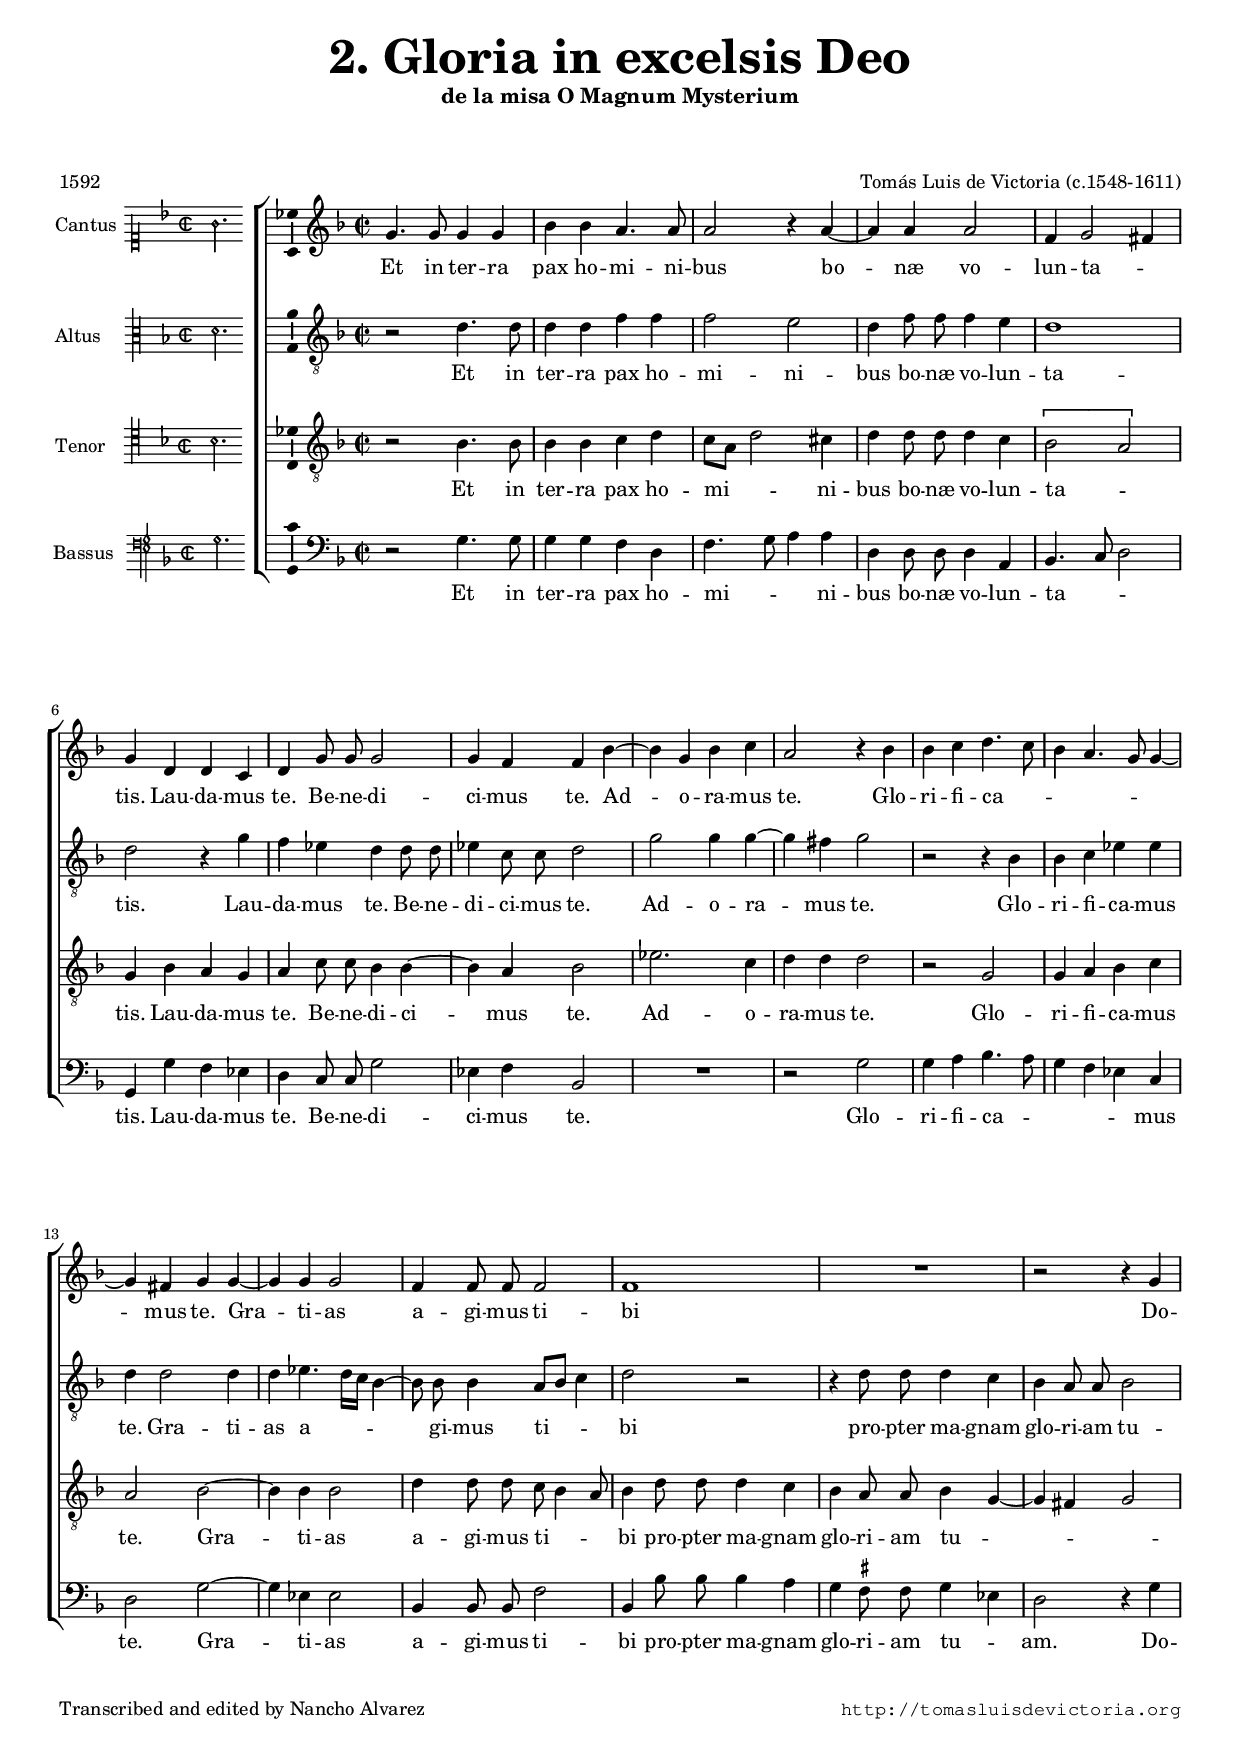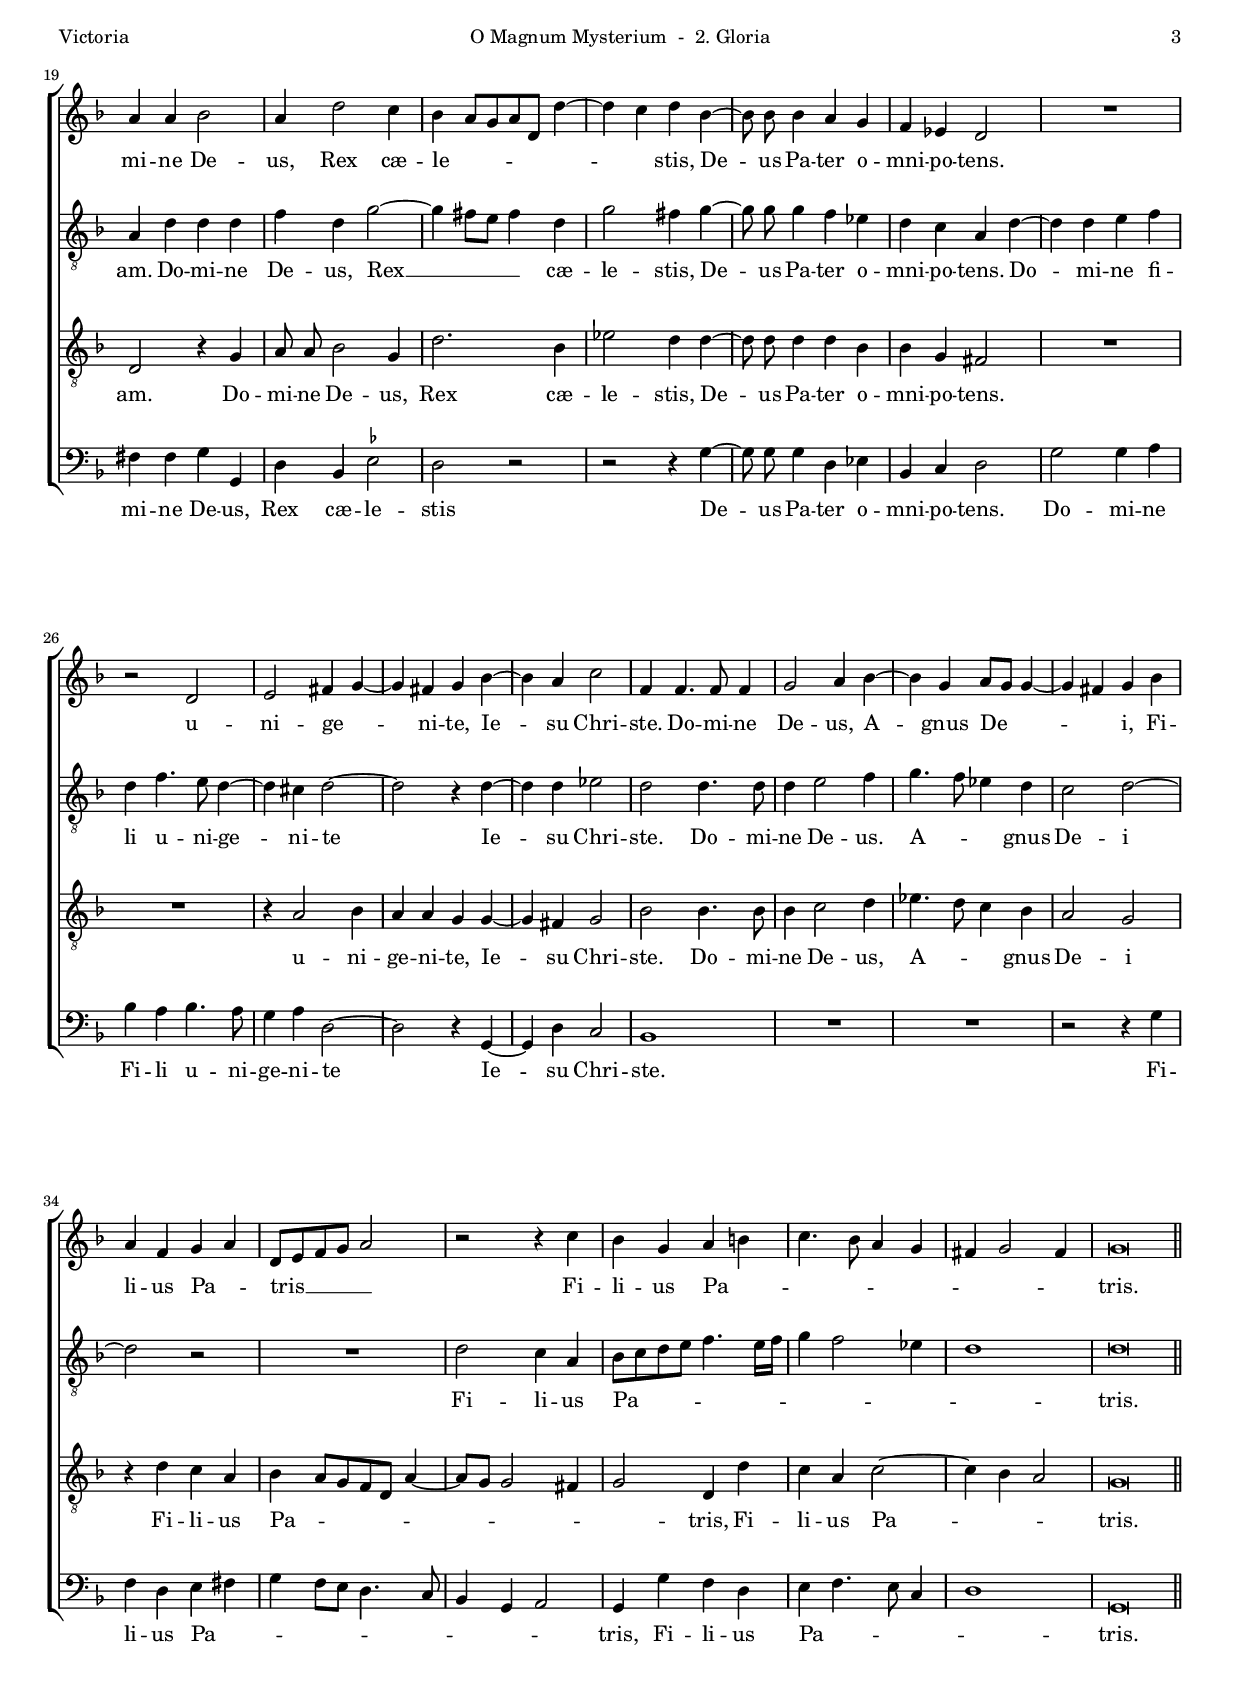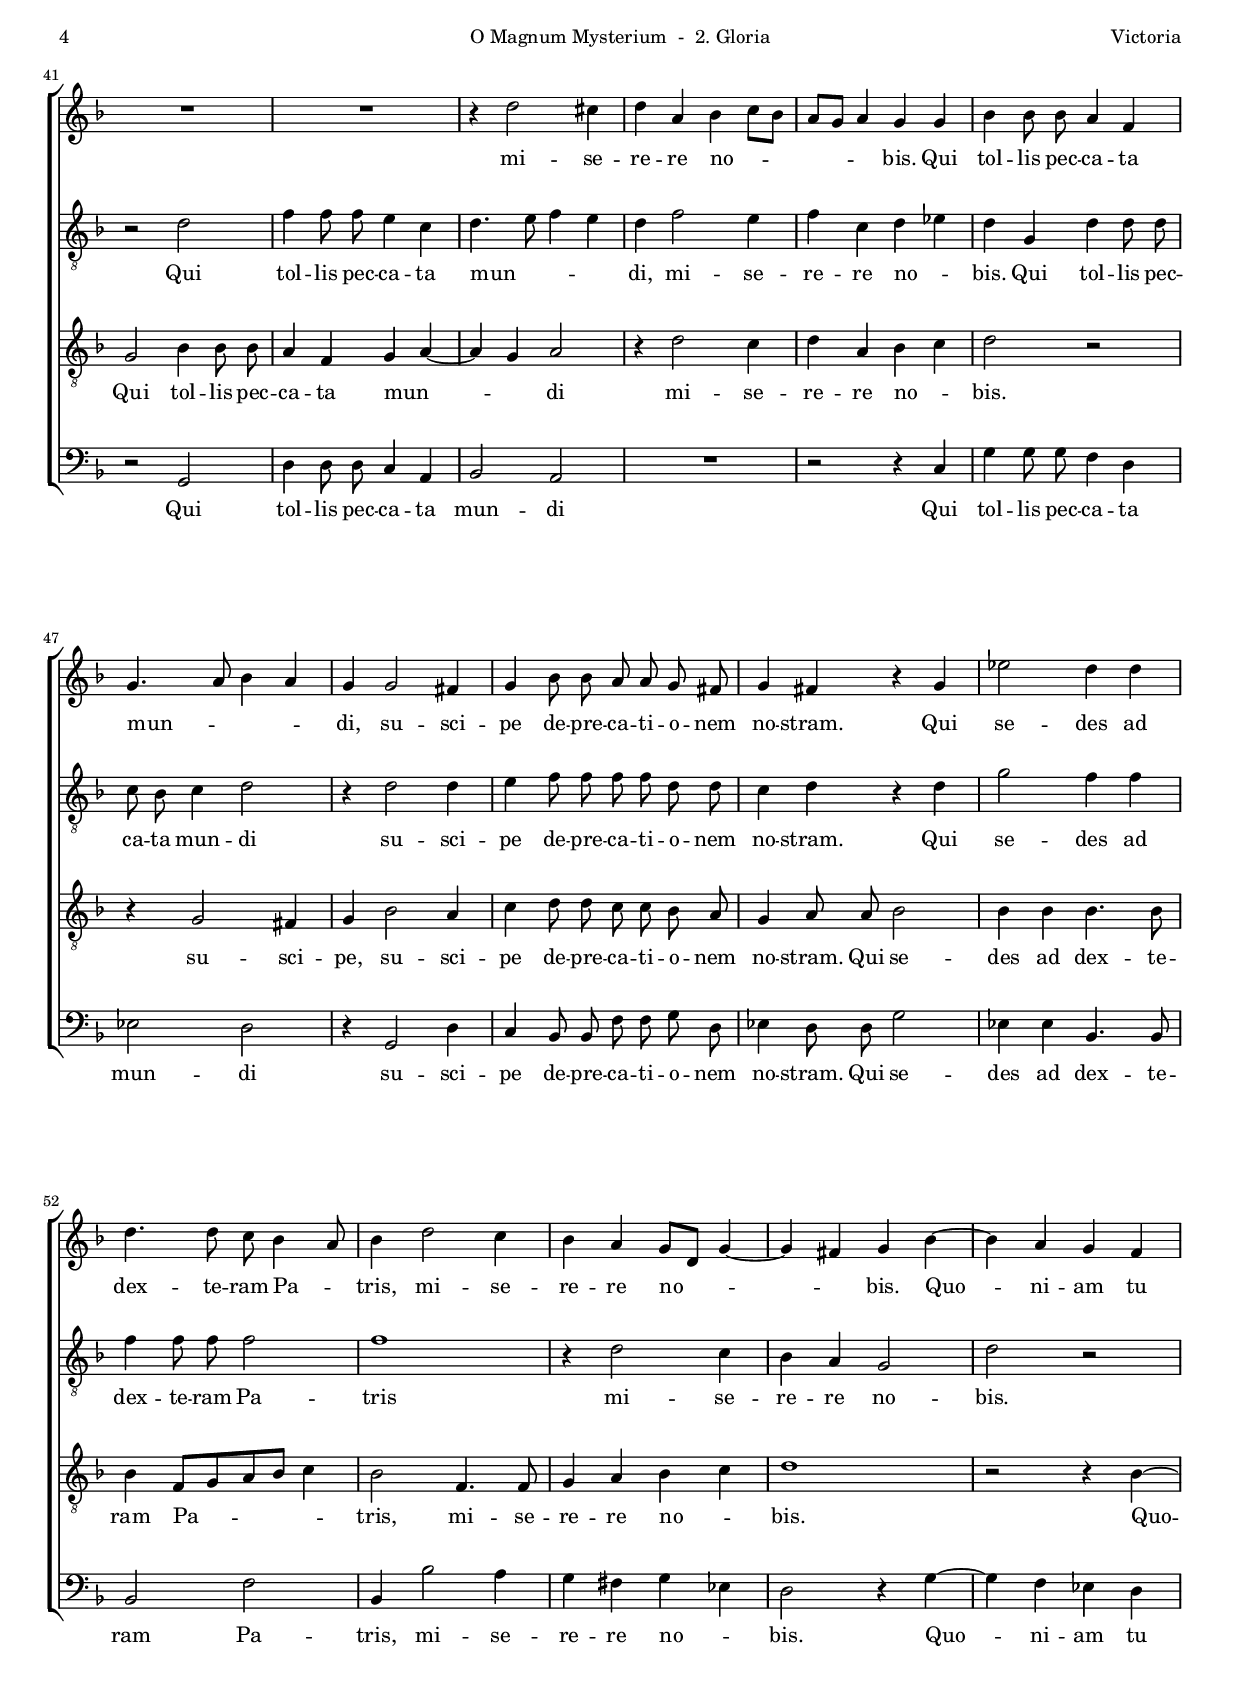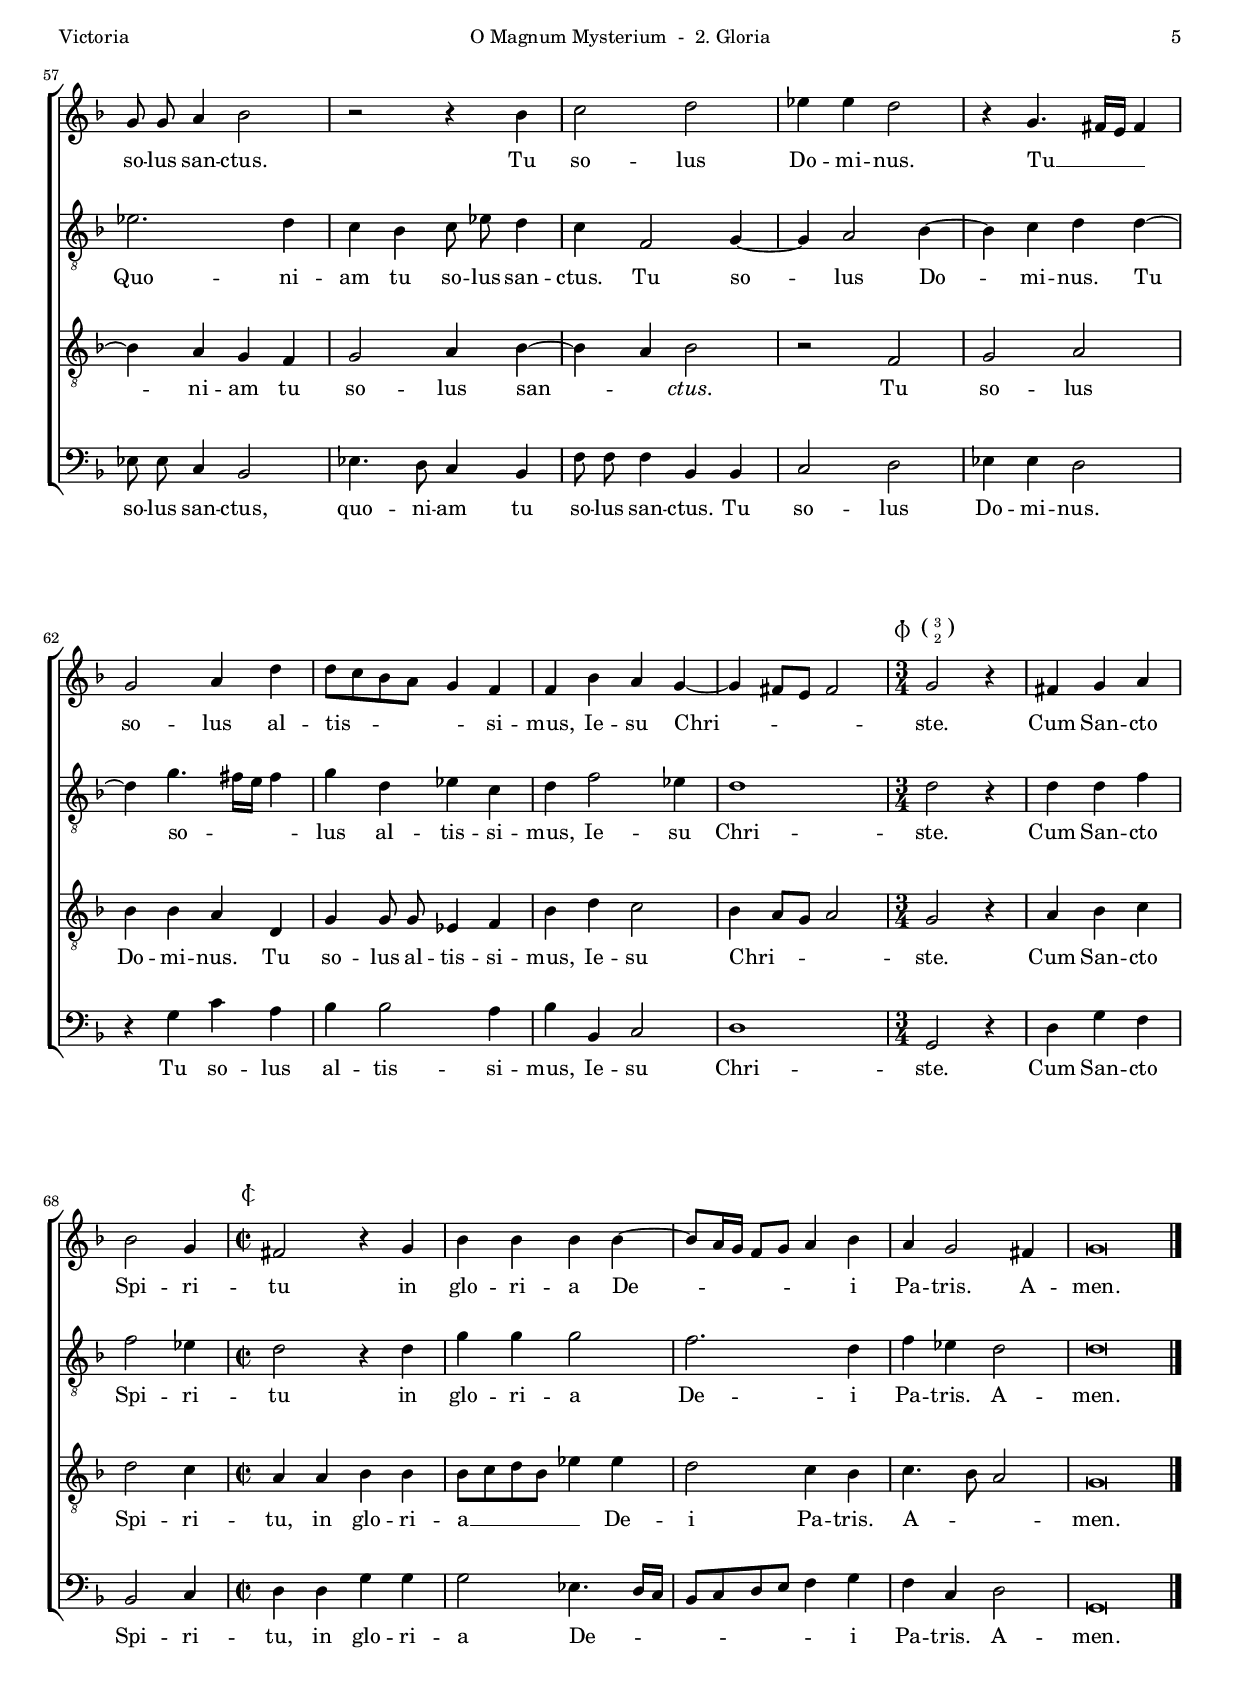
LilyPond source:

\version "2.18.0"

#(set-default-paper-size "a4")
#(set-global-staff-size 16.4)
#(ly:set-option 'point-and-click #f)
%mobile -s15.5 -i3.2

italicas=\override LyricText.font-shape = #'italic
rectas=\override LyricText.font-shape = #'upright
ss=\once \set suggestAccidentals = ##t
incipitwidth = 20

htitle="O Magnum Mysterium  -  2. Gloria"
hcomposer="Victoria"

\header {
	title=\markup{\fontsize #4 "2. Gloria in excelsis Deo"}
	subtitle="de la misa O Magnum Mysterium"
	subsubtitle=\markup{\vspace #2 }
	composer="Tomás Luis de Victoria (c.1548-1611)"
        pdfauthor=\composer
	%opus="(-)"
	poet="1592"
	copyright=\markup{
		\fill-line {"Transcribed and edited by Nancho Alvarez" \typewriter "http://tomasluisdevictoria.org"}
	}
%	tagline=""
}


global={\key d \minor \time 2/2 \skip 1*40 \bar "||" \pageBreak
		\skip 1*25 \time 3/4 \skip 4*3*3 \time 2/2
		\skip 1*5 \bar "|."
}

cantus={
	\set Staff.autoBeaming = ##f
	g'4. g'8 g'4 g' |
	bes' bes' a'4. a'8 |
	a'2 r4 a' ~ |
	a' a' a'2 |
%5
	f'4 g'2 fis'4 |
	g' d' d' c' |
	d' g'8 g' g'2 |
	g'4 f' f' bes' ~ |
	bes' g' bes' c'' |
%10
	a'2 r4 bes' |
	bes' c'' d''4. c''8 |
	bes'4 a'4. g'8 g'4 ~ |
	g' fis' g' g' ~ |
	g' g' g'2 |
%15
	f'4 f'8 f' f'2 |
	f'1 |
	R1*4/4 |
	r2 r4 g' |
	a' a' bes'2 |
%20
	a'4 d''2 c''4 |
	bes'  a'8[ g' a' d'] d''4 ~ |
	d'' c'' d'' bes' ~ |
	bes'8 bes' bes'4 a' g' |
	f' ees' d'2 |
%25
	R1*4/4 |
	r2 d' |
	e' fis'4 g' ~ |
	g' fis' g' bes' ~ |
	bes' a' c''2 |
%30
	f'4 f'4. f'8 f'4 |
	g'2 a'4 bes' ~ |
	bes' g'  a'8[ g'] g'4 ~ |
	g' fis' g' bes' |
	a' f' g' a' |
%35
	 d'8[ e' f' g'] a'2 |
	r r4 c'' |
	bes' g' a' b' |
	c''4. bes'8 a'4 g' |
	fis' g'2 fis'4 |
%40
	g'\breve*1/2 |
	R1*4/4 |
	R1*4/4 |
	r4 d''2 cis''4 |
	d'' a' bes'  c''8[ bes'] |
%45
	 a'[ g'] a'4 g' g' |
	bes' bes'8 bes' a'4 f' |
	g'4. a'8 bes'4 a' |
	g' g'2 fis'4 |
	g' bes'8 bes' a' a' g' fis' |
%50
	g'4 fis' r g' |
	ees''2 d''4 d'' |
	d''4. d''8 c'' bes'4 a'8 |
	bes'4 d''2 c''4 |
	bes' a'  g'8[ d'] g'4 ~ |
%55
	g' fis' g' bes' ~ |
	bes' a' g' f' |
	g'8 g' a'4 bes'2 |
	r r4 bes' |
	c''2 d'' |
%60
	ees''4 ees'' d''2 |
	r4 g'4.  fis'16[ e'] fis'4 |
	g'2 a'4 d'' |
	 d''8[ c'' bes' a'] g'4 f' |
	f' bes' a' g' ~ |
%65
	g'  fis'8[ e'] fis'2 |
	\once \override TextScript.X-offset = #-3.7
        \once \override TextScript.padding = #2
        s4*0^\markup{\raise #.5 \musicglyph #"timesig.mensural34" \larger \larger " (" \smaller \smaller \smaller \column {\raise #.9 3 \raise #1.2 2} \larger \larger ")"}
	g'2 r4 |
	fis'4 g' a' |
	bes'2 g'4 |
	 \once \override TextScript.X-offset = #-3.7
        \once \override TextScript.padding = #2
        s4*0^\markup{\raise #.5 \musicglyph #"timesig.mensural22"}
	fis'2 r4 g' |
%70
	bes' bes' bes' bes' ~ |
	 bes'8[ a'16 g']  f'8[ g'] a'4 bes' |
	a' g'2 fis'4 |
	g'\breve*1/2
}

altus={
	\set Staff.autoBeaming = ##f
	r2 d'4. d'8 |
	d'4 d' f' f' |
	f'2 e' |
	d'4 f'8 f' f'4 e' |
%5
	d'1 |
	d'2 r4 g' |
	f' ees' d' d'8 d' |
	ees'4 c'8 c' d'2 |
	g' g'4 g' ~ |
%10
	g' fis' g'2 |
	r r4 bes |
	bes c' ees' ees' |
	d' d'2 d'4 |
	d' ees'4.  d'16[ c'] bes4 ~ |
%15
	bes8 bes bes4  a8[ bes] c'4 |
	d'2 r |
	r4 d'8 d' d'4 c' |
	bes a8 a bes2 |
	a4 d' d' d' |
%20
	f' d' g'2 ~ |
	g'4  fis'8[ e'] fis'4 d' |
	g'2 fis'4 g' ~ |
	g'8 g' g'4 f' ees' |
	d' c' a d' ~ |
%25
	d' d' e' f' |
	d' f'4. e'8 d'4 ~ |
	d' cis' d'2 ~ |
	d' r4 d' ~ |
	d' d' ees'2 |
%30
	d' d'4. d'8 |
	d'4 e'2 f'4 |
	g'4. f'8 ees'4 d' |
	c'2 d' ~ |
	d' r |
%35
	R1*4/4 |
	d'2 c'4 a |
	 bes8[ c' d' e'] f'4.  e'16[ f'] |
	g'4 f'2 ees'4 |
	d'1 |
%40
	d'\breve*1/2 |
	r2 d' |
	f'4 f'8 f' e'4 c' |
	d'4. e'8 f'4 e' |
	d' f'2 e'4 |
%45
	f' c' d' ees' |
	d' g d' d'8 d' |
	c' bes c'4 d'2 |
	r4 d'2 d'4 |
	e' f'8 f' f' f' d' d' |
%50
	c'4 d' r d' |
	g'2 f'4 f' |
	f' f'8 f' f'2 |
	f'1 |
	r4 d'2 c'4 |
%55
	bes a g2 |
	d' r |
	ees'2. d'4 |
	c' bes c'8 ees' d'4 |
	c' f2 g4 ~ |
%60
	g a2 bes4 ~ |
	bes c' d' d' ~ |
	d' g'4.  fis'16[ e'] fis'4 |
	g' d' ees' c' |
	d' f'2 ees'4 |
%65
	d'1 |
	d'2 r4 |
	d'4 d' f' |
	f'2 ees'4 |
	d'2 r4 d' |
%70
	g' g' g'2 |
	f'2. d'4 |
	f' ees' d'2 |
	d'\breve*1/2
}

tenor={
	\set Staff.autoBeaming = ##f
	r2 bes4. bes8 |
	bes4 bes c' d' |
	 c'8[ a] d'2 cis'4 |
	d' d'8 d' d'4 c' |
%5
	\[bes2 a\] |
	g4 bes a g |
	a c'8 c' bes4 bes ~ |
	bes a bes2 |
	ees'2. c'4 |
%10
	d' d' d'2 |
	r g |
	g4 a bes c' |
	a2 bes ~ |
	bes4 bes bes2 |
%15
	d'4 d'8 d' c' bes4 a8 |
	bes4 d'8 d' d'4 c' |
	bes a8 a bes4 g ~ |
	g fis g2 |
	d r4 g |
%20
	a8 a bes2 g4 |
	d'2. bes4 |
	ees'2 d'4 d' ~ |
	d'8 d' d'4 d' bes |
	bes g fis2 |
%25
	R1*4/4 |
	R1*4/4 |
	r4 a2 bes4 |
	a a g g ~ |
	g fis g2 |
%30
	bes bes4. bes8 |
	bes4 c'2 d'4 |
	ees'4. d'8 c'4 bes |
	a2 g |
	r4 d' c' a |
%35
	bes  a8[ g f d] a4 ~ |
	 a8[ g] g2 fis4 |
	g2 d4 d' |
	c' a c'2 ~ |
	c'4 bes a2 |
%40
	g\breve*1/2 |
	g2 bes4 bes8 bes |
	a4 f g a ~ |
	a g a2 |
	r4 d'2 c'4 |
%45
	d' a bes c' |
	d'2 r |
	r4 g2 fis4 |
	g bes2 a4 |
	c' d'8 d' c' c' bes a |
%50
	g4 a8 a bes2 |
	bes4 bes bes4. bes8 |
	bes4  f8[ g a bes] c'4 |
	bes2 f4. f8 |
	g4 a bes c' |
%55
	d'1 |
	r2 r4 bes ~ |
	bes a g f |
	g2 a4 bes ~ |
	bes a bes2 |
%60
	r f |
	g a |
	bes4 bes a d |
	g g8 g ees4 f |
	bes d' c'2 |
%65
	bes4  a8[ g] a2 |
	g2 r4  |
	a4 bes c' |
	d'2 c'4 |
	a a bes bes |
%70
	 bes8[ c' d' bes] ees'4 ees' |
	d'2 c'4 bes |
	c'4. bes8 a2 |
	g\breve*1/2
}

bassus={
	\set Staff.autoBeaming = ##f
	r2 g4. g8 |
	g4 g f d |
	f4. g8 a4 a |
	d d8 d d4 a, |
%5
	bes,4. c8 d2 |
	g,4 g f ees |
	d c8 c g2 |
	ees4 f bes,2 |
	R1*4/4 |
%10
	r2 g |
	g4 a bes4. a8 |
	g4 f ees c |
	d2 g ~ |
	g4 ees ees2 |
%15
	bes,4 bes,8 bes, f2 |
	bes,4 bes8 bes bes4 a |
	g \ss fis8 fis g4 ees |
	d2 r4 g |
	fis fis g g, |
%20
	d bes, \ss ees2 |
	d r |
	r r4 g ~ |
	g8 g g4 d ees |
	bes, c d2 |
%25
	g g4 a |
	bes a bes4. a8 |
	g4 a d2 ~ |
	d r4 g, ~ |
	g, d c2 |
%30
	bes,1 |
	R1*4/4 |
	R1*4/4 |
	r2 r4 g |
	f d e fis |
%35
	g  f8[ e] d4. c8 |
	bes,4 g, a,2 |
	g,4 g f d |
	e f4. e8 c4 |
	d1 |
%40
	g,\breve*1/2 |
	r2 g, |
	d4 d8 d c4 a, |
	bes,2 a, |
	R1*4/4 |
%45
	r2 r4 c |
	g g8 g f4 d |
	ees2 d |
	r4 g,2 d4 |
	c bes,8 bes, f f g d |
%50
	ees4 d8 d g2 |
	ees4 ees bes,4. bes,8 |
	bes,2 f |
	bes,4 bes2 a4 |
	g fis g ees |
%55
	d2 r4 g ~ |
	g f ees d |
	ees8 ees c4 bes,2 |
	ees4. d8 c4 bes, |
	f8 f f4 bes, bes, |
%60
	c2 d |
	ees4 ees d2 |
	r4 g c' a |
	bes bes2 a4 |
	bes bes, c2 |
%65
	d1 |
	g,2 r4  |
	d4 g f |
	bes,2 c4 |
	d d g g |
%70
	g2 ees4.  d16[ c] |
	 bes,8[ c d e] f4 g |
	f c d2 |
	g,\breve*1/2
}

textocantus=\lyricmode{
Et in ter -- ra pax ho -- mi -- ni -- bus
bo -- _ næ vo -- lun -- ta -- _ tis.
Lau -- da -- mus te.
Be -- ne -- di -- ci -- mus  te.
Ad -- _ o -- ra -- mus te.
Glo -- ri -- fi -- ca -- _ _ _ _ _ _ mus te.
Gra -- _ ti -- as a -- gi -- mus ti -- bi
Do -- mi -- ne De -- us,
Rex cæ -- le -- _ _ _ _ _ _ _ stis,
De -- _ us Pa -- ter o -- mni -- po -- tens.
u -- ni -- ge -- _ _ ni -- te,
Ie -- _ su Chri -- ste.
Do -- mi -- ne De -- us,
A -- _ gnus De -- _ _ _ _ i,
Fi -- li -- us Pa -- _ tris __ _ _ _ _ 
Fi -- li -- us Pa -- _ _ _ _ _ _ _ _ tris.
mi -- se -- re -- re no -- _ _ _ _ _ bis.
Qui tol -- lis pec -- ca -- ta mun -- _ _ _ di,
su -- sci -- pe de -- pre -- ca -- ti -- o -- nem no -- stram.
Qui se -- des ad dex -- te -- ram Pa -- _ tris,
mi -- se -- re -- re no -- _ _ _ _ bis.
Quo -- _ ni -- am tu so -- lus san -- ctus.
Tu so -- lus Do -- mi -- nus.
Tu __ _ _ _ so -- lus al -- tis -- _ _ _ _ si -- mus,
Ie -- su Chri -- _ _ _ _ ste.
Cum San -- cto Spi -- ri -- tu
in glo -- ri -- a De -- _ _ _ _ _ _ i Pa -- tris.
A -- men.

}

textoaltus=\lyricmode{
Et in ter -- ra pax ho -- mi -- ni -- bus bo -- næ vo -- lun -- ta -- tis.
Lau -- da -- mus te.
Be -- ne -- di -- ci -- mus te.
Ad -- o -- ra -- _ mus te.
Glo -- ri -- fi -- ca -- mus te.
Gra -- ti -- as a -- _ _ _ _ gi -- mus ti -- _ _ bi
pro -- pter ma -- gnam glo -- ri -- am tu -- am.
Do -- mi -- ne De -- us,
Rex __ _ _ _ _ cæ -- le -- stis,
De -- _ us Pa -- ter o -- mni -- po -- tens.
Do -- _ mi -- ne fi -- li u -- ni -- ge -- _ ni -- te _
Ie -- _ su Chri -- ste.
Do -- mi -- ne De -- us.
A -- _ _ gnus De -- i _
Fi -- li -- us Pa -- _ _ _ _ _ _ _ _ _ _ tris.
Qui tol -- lis pec -- ca -- ta mun -- _ _ _ di,
mi -- se -- re -- re no -- _ bis.
Qui tol -- lis pec -- ca -- ta mun -- di
su -- sci -- pe de -- pre -- ca -- ti -- o -- nem no -- stram.
Qui se -- des ad dex -- te -- ram Pa -- tris
mi -- se -- re -- re no -- bis.
Quo -- ni -- am tu so -- lus san -- ctus.
Tu so -- _ lus Do -- _ mi -- nus.
Tu _ so -- _ _ _ lus al -- tis -- si -- mus,
Ie -- su Chri -- ste.
Cum San -- cto Spi -- ri -- tu
in glo -- ri -- a De -- i Pa  -- tris.
A -- men.

}

textotenor=\lyricmode{
Et in ter -- ra pax ho -- mi -- _ _ ni -- bus 
bo -- næ vo -- lun -- ta -- _ tis.
Lau -- da -- mus te.
Be -- ne -- di -- ci -- _ mus te.
Ad -- o -- ra -- mus te.
Glo -- ri -- fi -- ca -- mus te.
Gra -- _ ti -- as a -- gi -- mus ti -- _ _ bi
pro -- pter ma -- gnam glo -- ri -- am tu -- _ _ _ _ am.
Do -- mi -- ne De -- us,
Rex cæ -- le -- stis,
De -- _ us Pa -- ter o -- mni -- po -- tens.
u -- ni -- ge -- ni -- te,
Ie -- _ su Chri -- ste.
Do -- mi -- ne De -- us,
A -- _ _ gnus De -- i
Fi -- li -- us Pa -- _ _ _ _ _ _ _ _ _ _ tris,
Fi -- li -- us Pa -- _ _ _ tris.
Qui tol -- lis pec -- ca -- ta mun -- _ _ _ di
mi -- se -- re -- re no -- _ bis.
su -- sci -- pe,
su -- sci -- pe de -- pre -- ca -- ti -- o -- nem 
no -- stram.
Qui  se -- des ad dex -- te -- ram Pa -- _ _ _ _ tris,
mi -- se -- re -- re no -- _ bis.
Quo -- _ ni -- am tu so -- lus san -- _ _ \italicas ctus. \rectas % ctus __ _
Tu so -- lus Do -- mi -- nus.
Tu so -- lus al -- tis -- si -- mus,
Ie -- su Chri -- _ _ _ ste.
Cum San -- cto Spi -- ri -- tu,
in glo -- ri -- a __ _ _ _ _ 
De -- i Pa -- tris.
A -- _ _ men.

}

textobassus=\lyricmode{
Et in  ter -- ra pax ho -- mi -- _ _ ni -- bus 
bo -- næ vo -- lun -- ta -- _ _ tis.
Lau -- da -- mus te.
Be -- ne -- di -- ci -- mus te.
Glo -- ri -- fi -- ca -- _ _ _ _ mus te.
Gra -- _ ti -- as
a -- gi -- mus ti -- bi
pro -- pter ma -- gnam glo -- ri -- am tu -- _ am.
Do -- mi -- ne De -- us,
Rex cæ -- le -- stis
De -- _ us Pa -- ter o -- mni -- po -- tens.
Do -- mi -- ne Fi -- li u -- ni -- ge -- ni -- te _
Ie -- _ su Chri -- ste.
Fi -- li -- us Pa -- _ _ _ _ _ _ _ _ _ tris,
Fi -- li -- us Pa -- _ _ _ _ tris.
Qui tol -- lis pec -- ca -- ta mun -- di
Qui tol -- lis pec -- ca -- ta
mun -- di
su -- sci -- pe de -- pre -- ca -- ti -- o -- nem no -- stram.
Qui  se -- des ad dex -- te -- ram
Pa -- tris,
mi -- se -- re -- re no -- _ bis.
Quo -- _ ni -- am tu so -- lus san -- ctus,
quo -- ni -- am tu so -- lus san -- ctus.
Tu so -- lus Do -- mi -- nus.
Tu so -- lus al -- tis -- si -- mus, 
Ie -- su Chri -- ste.
Cum San -- cto Spi -- ri -- tu,
in glo -- ri -- a De -- _ _ _ _ _ _ _ i
Pa -- tris.
A -- men.
}


incipitcantus=\markup{
	\score{
		{ 
		\set Staff.instrumentName="Cantus "
		\override NoteHead.style = #'neomensural
		\override Rest.style = #'neomensural
		\override Staff.TimeSignature.style = #'neomensural
		\cadenzaOn 
		\clef "petrucci-c1"
		\key f \major
		\time 2/2
		g'2.
		} 
	\layout {
		\context {\Voice
			\remove Ligature_bracket_engraver
			\consists Mensural_ligature_engraver
		}
		line-width=\incipitwidth
		indent = 0
	}
	}
}

incipitaltus=\markup{
	\score{
		{ 
		\set Staff.instrumentName="Altus    "
		\override NoteHead.style = #'neomensural 
		\override Rest.style = #'neomensural
		\override Staff.TimeSignature.style = #'neomensural
		\cadenzaOn 
		\clef "petrucci-c3"
		\key f \major
		\time 2/2
		d'2.
		} 
	\layout {
		\context {\Voice
			\remove Ligature_bracket_engraver
			\consists Mensural_ligature_engraver
		}
		line-width=\incipitwidth
		indent = 0
	}
	}
}


incipittenor=\markup{
	\score{
		{ 
		\set Staff.instrumentName="Tenor   "
		\override NoteHead.style = #'neomensural 
		\override Rest.style = #'neomensural
		\override Staff.TimeSignature.style = #'neomensural
		\cadenzaOn 
		\clef "petrucci-c4"
		\key f \major
		\time 2/2
		bes2.
		} 
	\layout {
		\context {\Voice
			\remove Ligature_bracket_engraver
			\consists Mensural_ligature_engraver
		}
		line-width=\incipitwidth
		indent=0
	}
	}
}

incipitbassus=\markup{
	\score{
		{ 
		\set Staff.instrumentName="Bassus  "
		\override NoteHead.style = #'neomensural 
		\override Rest.style = #'neomensural
		\override Staff.TimeSignature.style = #'neomensural
		\cadenzaOn 
		\clef "petrucci-f4"
		\key f \major
		\time 2/2
		g2.
		} 
	\layout {
		\context {\Voice
			\remove Ligature_bracket_engraver
			\consists Mensural_ligature_engraver
		}
		line-width=\incipitwidth
		indent = 0
	}
	}
}





\score {\transpose c' c'{
\new ChoirStaff<<

	\new Staff <<\global
	\new Voice="v1" {
		\set Staff.instrumentName=\incipitcantus
		\clef "treble"
		\cantus }
	\new Lyrics \lyricsto "v1" {\textocantus }
	>>
	
	\new Staff << \global
	\new Voice="v2" {
		\set Staff.instrumentName=\incipitaltus
		\clef "G_8" 
		\altus}
	\new Lyrics \lyricsto "v2" {\textoaltus }
	>>

	
	\new Staff <<\global
	\new Voice="v3" {
		\set Staff.instrumentName=\incipittenor
		\clef "G_8"
		\tenor }
	\new Lyrics \lyricsto "v3" {\textotenor }
	>>

	\new Staff <<\global
	\new Voice="v4" {
		\set Staff.instrumentName=\incipitbassus
		\clef "bass" 
		\bassus }
	\new Lyrics \lyricsto "v4" {\textobassus }
	>>
	
>>

	}%transpose

\layout{ 
	\context {\Lyrics 
		\override VerticalAxisGroup.staff-affinity = #UP
		\override VerticalAxisGroup.nonstaff-relatedstaff-spacing =
			#'((basic-distance . 0) (minimum-distance . 0) (padding . 1))
		\override LyricText.font-size = #1.2
		\override LyricHyphen.minimum-distance = #0.5
	}
	\context {\Score 
		tempoHideNote = ##t
		\override BarNumber.padding = #2 
	}
	\context {\Voice 
		melismaBusyProperties = #'()
		%autoBeaming = ##f
	}
	\context {\Staff 
                %\RemoveEmptyStaves
                %\override VerticalAxisGroup.remove-first = ##t
		\override VerticalAxisGroup.staff-staff-spacing =
			#'((basic-distance . 11) (minimum-distance . 0) (padding . 1))
		\consists Ambitus_engraver 
		\override LigatureBracket.padding = #1
	}
}

%\midi { \mtempo }

}


\paper{
	evenHeaderMarkup=\markup  \fill-line { \fromproperty #'page:page-number-string \htitle \hcomposer }
	oddHeaderMarkup= \markup  \fill-line { \on-the-fly #not-first-page \hcomposer \on-the-fly #not-first-page \htitle \on-the-fly #not-first-page \fromproperty #'page:page-number-string }
	%system-count=20
	%page-count = 8
	ragged-last-bottom = ##f
	indent=3.5\cm
	system-system-spacing =
	#'((basic-distance . 20) (minimum-distance . 0) (padding . 5))
	top-system-spacing = % header
	#'((basic-distance . 8) (minimum-distance . 0) (padding . 0))
	last-bottom-spacing = % footer
	#'((basic-distance . 12) (minimum-distance . 0) (padding . 0))


first-page-number=2
oddHeaderMarkup=\markup \fill-line {\hcomposer \htitle \fromproperty #'page:page-number-string }
evenHeaderMarkup=\markup \fill-line {\on-the-fly #not-first-page \fromproperty #'page:page-number-string \on-the-fly #not-first-page \htitle \on-the-fly #not-first-page \hcomposer }
}